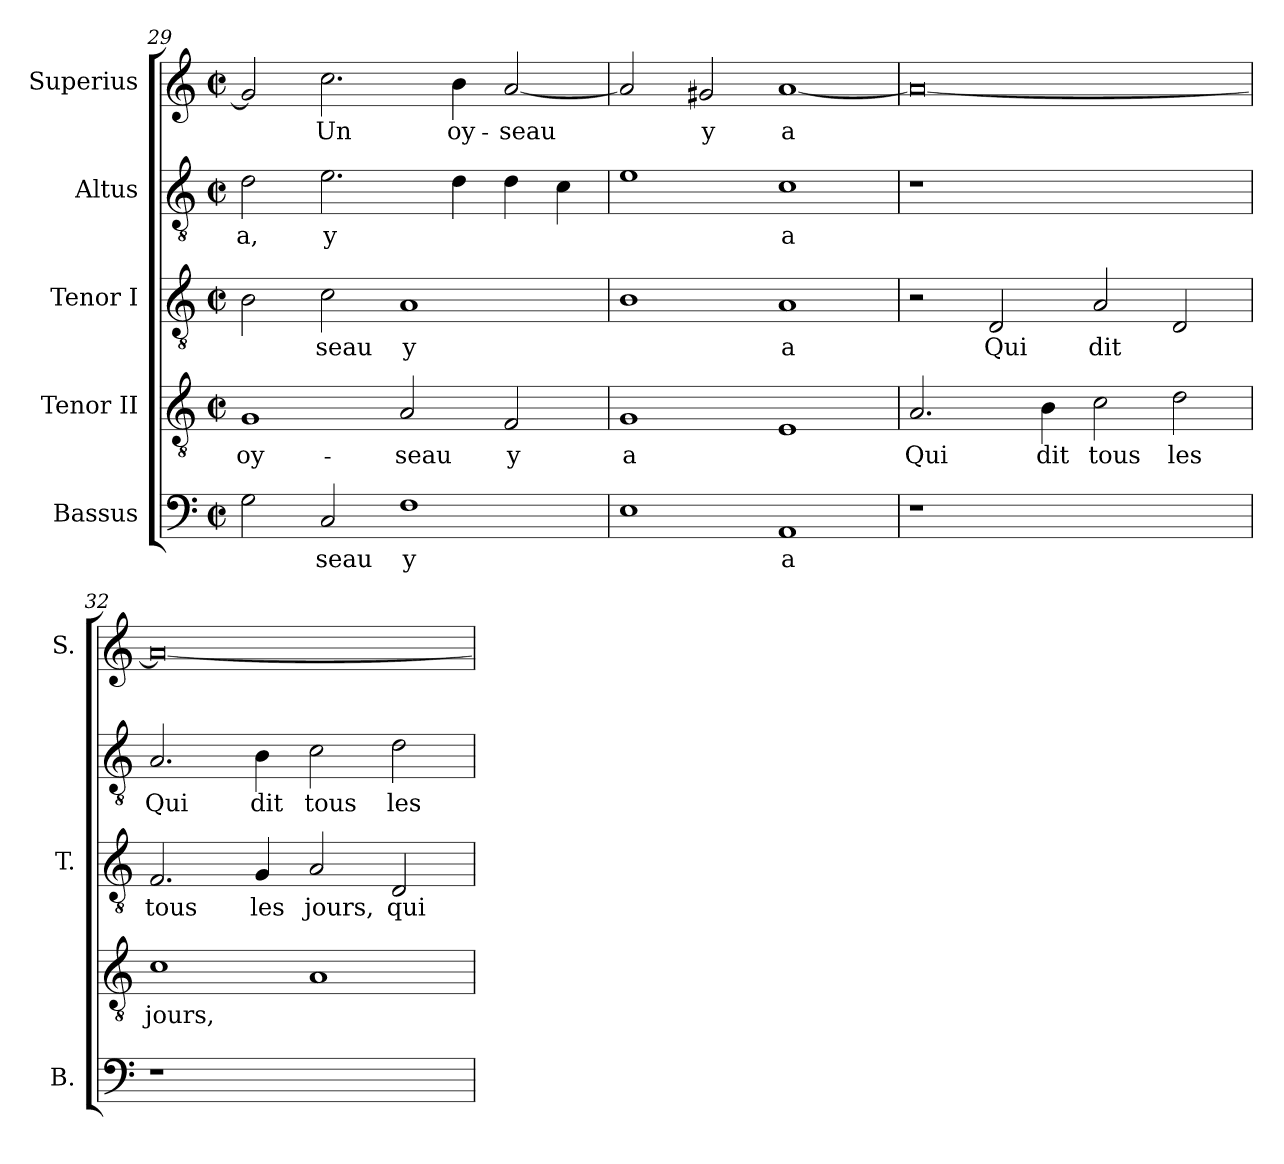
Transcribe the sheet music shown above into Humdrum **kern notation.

**kern	**text	**kern	**text	**kern	**text	**kern	**text	**kern	**text
*part5	*part5	*part4	*part4	*part3	*part3	*part2	*part2	*part1	*part1
*staff5	*staff5	*staff4	*staff4	*staff3	*staff3	*staff2	*staff2	*staff1	*staff1
*I"Bassus	*	*I"Tenor II	*	*I"Tenor I	*	*I"Altus	*	*I"Superius	*
*I'B.	*	*	*	*I'T.	*	*	*	*I'S.	*
*clefF4	*	*clefGv2	*	*clefGv2	*	*clefGv2	*	*clefG2	*
*	*	*ITrd7c12	*	*ITrd7c12	*	*ITrd7c12	*	*	*
*k[]	*	*k[]	*	*k[]	*	*k[]	*	*k[]	*
*C:	*	*C:	*	*C:	*	*C:	*	*C:	*
*M2/2	*	*M2/2	*	*M2/2	*	*M2/2	*	*M2/2	*
*met(c|)	*	*met(c|)	*	*met(c|)	*	*met(c|)	*	*met(c|)	*
=29	=29	=29	=29	=29	=29	=29	=29	=29	=29
!	!	!	!LO:LY:b:color=#000000	!	!	!	!	!	!
!	!	!	!	!	!	!	!LO:LY:b:color=#000000	!	!
2Gi\	.	1GGi	oy-	2BBi\	.	2Di\	a,	2gi/]	.
!	!LO:LY:b:color=#000000	!	!	!	!	!	!	!	!
!	!	!	!	!	!LO:LY:b:color=#000000	!	!	!	!
!	!	!	!	!	!	!	!LO:LY:b:color=#000000	!	!
!	!	!	!	!	!	!	!	!	!LO:LY:b:color=#000000
2Ci/	-seau	.	.	2Ci\	-seau	2.Ei\	y	2.cci\	Un
!	!LO:LY:b:color=#000000	!	!	!	!	!	!	!	!
!	!	!	!LO:LY:b:color=#000000	!	!	!	!	!	!
!	!	!	!	!	!LO:LY:b:color=#000000	!	!	!	!
1Fi	y	2AAi/	-seau	1AAi	y	.	.	.	.
!	!	!	!	!	!	!	!	!	!LO:LY:b:color=#000000
.	.	.	.	.	.	4Di\	.	4bi\	oy-
!	!	!	!LO:LY:b:color=#000000	!	!	!	!	!	!
!	!	!	!	!	!	!	!	!	!LO:LY:b:color=#000000
.	.	2FFi/	y	.	.	4Di\	.	[<2ai/	-seau
.	.	.	.	.	.	4Ci\	.	.	.
=30	=30	=30	=30	=30	=30	=30	=30	=30	=30
!	!	!	!LO:LY:b:color=#000000	!	!	!	!	!	!
1Ei	.	1GGi	a	1BBi	.	1Ei	.	2ai/]	.
!	!	!	!	!	!	!	!	!	!LO:LY:b:color=#000000
.	.	.	.	.	.	.	.	2g#Xi/	y
!	!LO:LY:b:color=#000000	!	!	!	!	!	!	!	!
!	!	!	!	!	!LO:LY:b:color=#000000	!	!	!	!
!	!	!	!	!	!	!	!LO:LY:b:color=#000000	!	!
!	!	!	!	!	!	!	!	!	!LO:LY:b:color=#000000
1AAi	a	1EEi	.	1AAi	a	1Ci	a	[<1ai	a
=31	=31	=31	=31	=31	=31	=31	=31	=31	=31
!LO:N:vis=1	!	!	!	!	!	!	!	!	!
!	!	!	!LO:LY:b:color=#000000	!	!	!LO:N:vis=1	!	!	!
1r	.	2.AAi/	Qui	2r	.	1r	.	0ai_<	.
!	!	!	!	!	!LO:LY:b:color=#000000	!	!	!	!
.	.	.	.	2DDi/	Qui	.	.	.	.
!	!	!	!LO:LY:b:color=#000000	!	!	!	!	!	!
.	.	4BBi\	dit	.	.	.	.	.	.
!	!	!	!LO:LY:b:color=#000000	!	!	!	!	!	!
!	!	!	!	!	!LO:LY:b:color=#000000	!	!	!	!
1ryy	.	2Ci\	tous	2AAi/	dit	1ryy	.	.	.
!	!	!	!LO:LY:b:color=#000000	!	!	!	!	!	!
.	.	2Di\	les	2DDi/	.	.	.	.	.
!!LO:LB:g=z
=32	=32	=32	=32	=32	=32	=32	=32	=32	=32
!LO:N:vis=1	!	!	!	!	!	!	!	!	!
!	!	!	!LO:LY:b:color=#000000	!	!	!	!	!	!
!	!	!	!	!	!LO:LY:b:color=#000000	!	!	!	!
!	!	!	!	!	!	!	!LO:LY:b:color=#000000	!	!
1r	.	1Ci	jours,	2.FFi/	tous	2.AAi/	Qui	0ai_<	.
!	!	!	!	!	!LO:LY:b:color=#000000	!	!	!	!
!	!	!	!	!	!	!	!LO:LY:b:color=#000000	!	!
.	.	.	.	4GGi/	les	4BBi\	dit	.	.
!	!	!	!	!	!LO:LY:b:color=#000000	!	!	!	!
!	!	!	!	!	!	!	!LO:LY:b:color=#000000	!	!
1ryy	.	1AAi	.	2AAi/	jours,	2Ci\	tous	.	.
!	!	!	!	!	!LO:LY:b:color=#000000	!	!	!	!
!	!	!	!	!	!	!	!LO:LY:b:color=#000000	!	!
.	.	.	.	2DDi/	qui	2Di\	les	.	.
=	=	=	=	=	=	=	=	=	=
*-	*-	*-	*-	*-	*-	*-	*-	*-	*-
